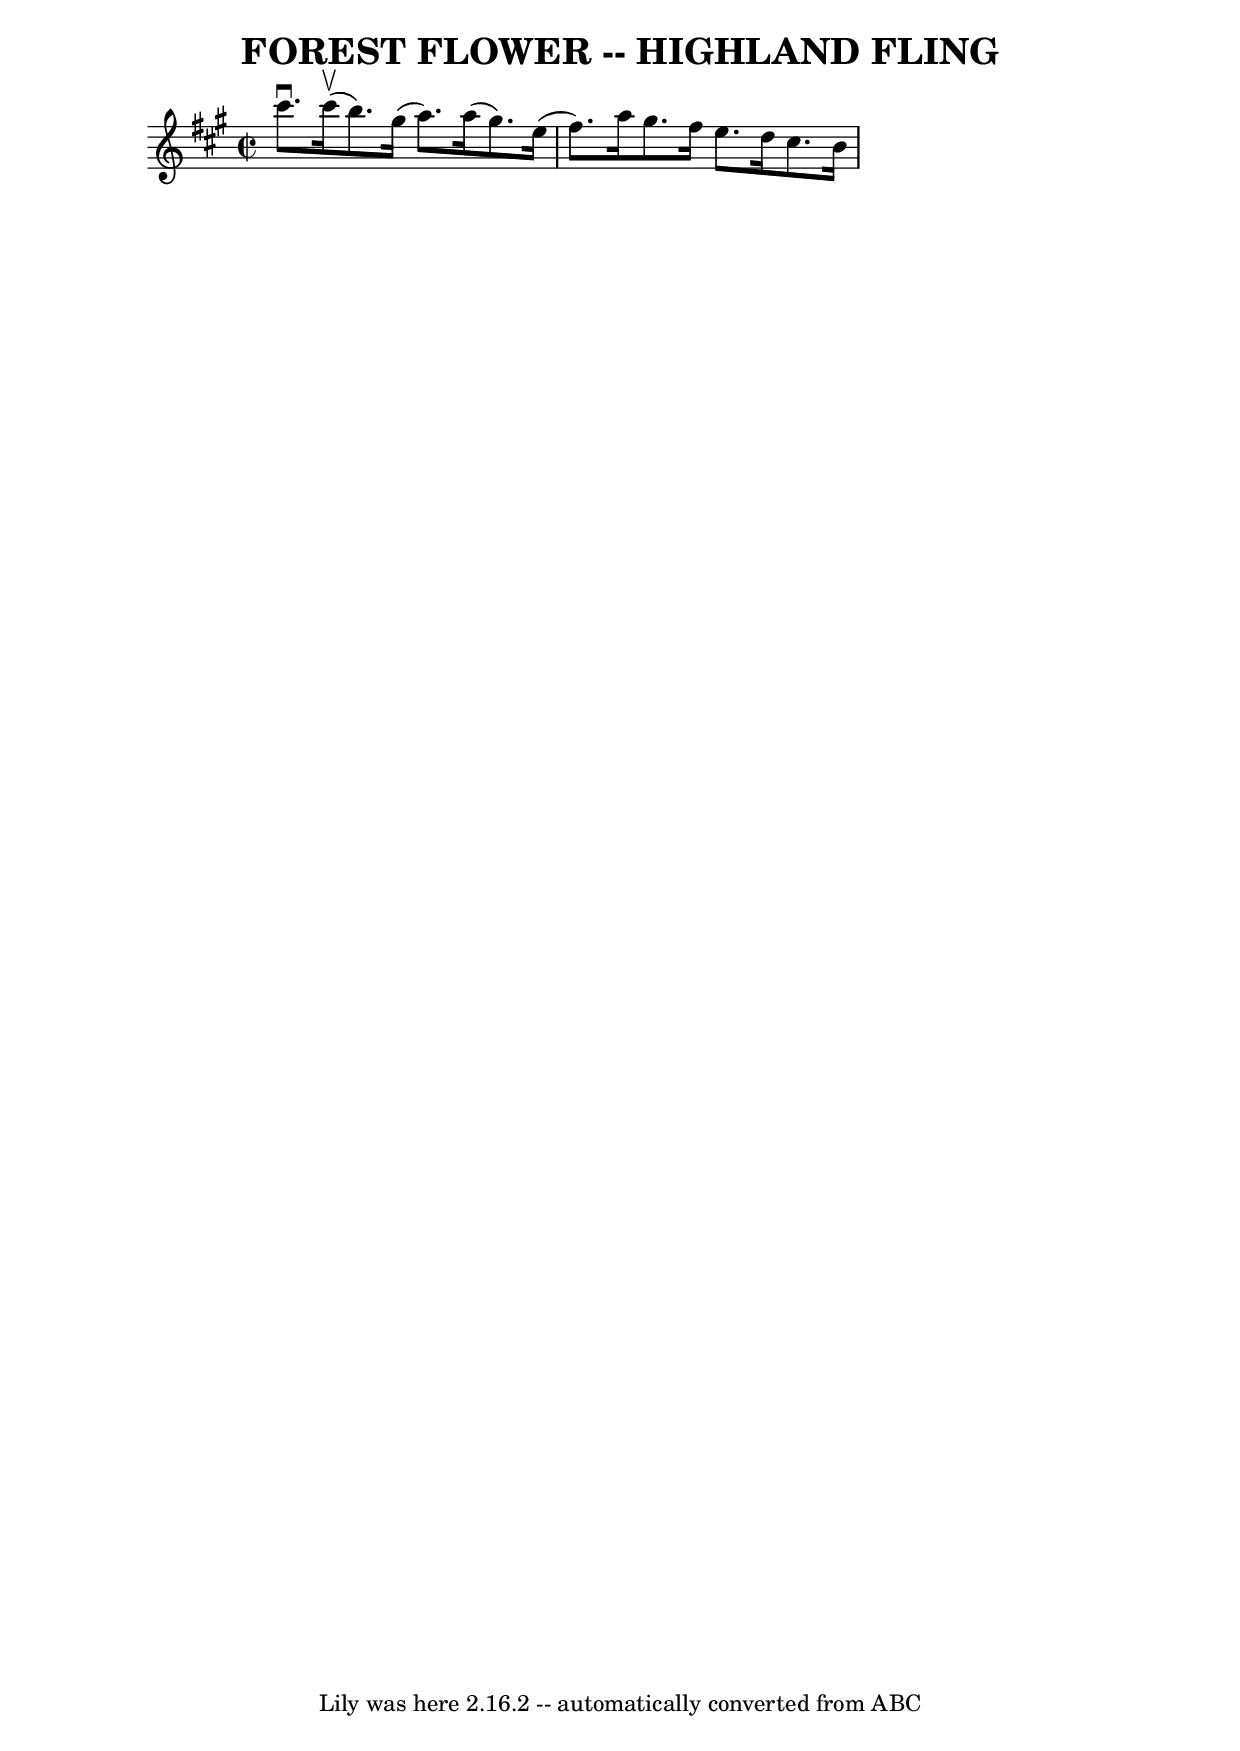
\version "2.16.2"
\include "Mammoth.ily"
\header {
  %% book = "Ryan's Mammoth Collection of Fiddle Tunes"
  crossRefNumber = "1"
  footnotes = ""
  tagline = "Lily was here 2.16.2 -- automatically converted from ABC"
  title = "FOREST FLOWER -- HIGHLAND FLING"

}
voicedefault =  {


  \override Staff.TimeSignature #'style = #'C
  \time 2/2 
  \key a \major
  |
  |
  |
  
  cis'''8.^\downbow^\downbow^\downbow cis'''16 (^\upbow b''8.)   
  gis''16 (a''8.) a''16 (gis''8.) e''16 (|
  fis''8.  -) a''16 gis''8. fis''16 e''8. d''16 cis''8. b'16        
  |
  

}

\score{
  <<

    \context Staff="default"
    {
      \voicedefault 
      
    }

  >>
  \layout {
    
  }
  \midi {
  }

}
